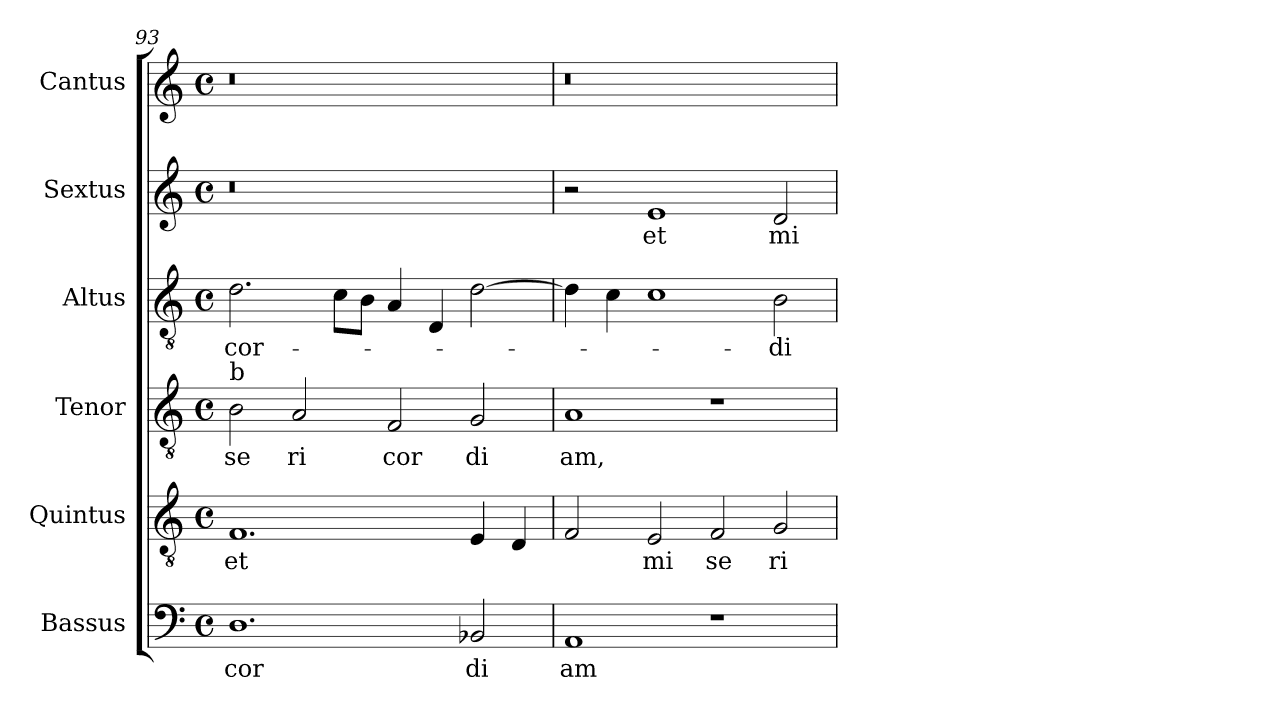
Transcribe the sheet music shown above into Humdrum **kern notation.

**kern	**text	**kern	**text	**kern	**text	**kern	**text	**kern	**text	**kern
*part6	*part6	*part5	*part5	*part4	*part4	*part3	*part3	*part2	*part2	*part1
*staff6	*staff6	*staff5	*staff5	*staff4	*staff4	*staff3	*staff3	*staff2	*staff2	*staff1
*I"Bassus	*	*I"Quintus	*	*I"Tenor	*	*I"Altus	*	*I"Sextus	*	*I"Cantus
*clefF4	*	*clefGv2	*	*clefGv2	*	*clefGv2	*	*clefG2	*	*clefG2
*k[]	*	*	*	*	*	*	*	*	*	*
*C:	*	*	*	*	*	*	*	*	*	*
*M4/4	*	*M4/4	*	*M4/4	*	*M4/4	*	*M4/4	*	*M4/4
*met(c)	*	*met(c)	*	*met(c)	*	*met(c)	*	*met(c)	*	*met(c)
=93	=93	=93	=93	=93	=93	=93	=93	=93	=93	=93
!	!	!	!	!LO:TX:a:t=b	!	!	!	!	!	!
!	!LO:LY:b:cj	!	!LO:LY:b:cj	!	!LO:LY:b:cj	!	!LO:LY:b	!	!	!
1.D	cor	1.F	et	2B\	se	2.d\	-cor-	0r	.	0r
!	!	!	!	!	!LO:LY:b:cj	!	!	!	!	!
.	.	.	.	2A/	ri	.	.	.	.	.
.	.	.	.	.	.	8c\L	.	.	.	.
.	.	.	.	.	.	8B\J	.	.	.	.
!	!	!	!	!	!LO:LY:b:cj	!	!	!	!	!
.	.	.	.	2F/	cor	4A/	.	.	.	.
.	.	.	.	.	.	4D/	.	.	.	.
!	!LO:LY:b:cj	!	!	!	!LO:LY:b:cj	!	!	!	!	!
2BB-X/	di	4E/	.	2G/	di	[>2d\	.	.	.	.
.	.	4D/	.	.	.	.	.	.	.	.
=94	=94	=94	=94	=94	=94	=94	=94	=94	=94	=94
!	!LO:LY:b:cj	!	!	!	!LO:LY:b:cj	!	!	!	!	!
1AA	am	2F/	.	1A	am,	4d\]	.	2r	.	0r
.	.	.	.	.	.	4c\	.	.	.	.
!	!	!	!LO:LY:b:cj	!	!	!	!	!	!LO:LY:b:cj	!
.	.	2E/	mi	.	.	1c	.	1e	et	.
!	!	!	!LO:LY:b:cj	!	!	!	!	!	!	!
1r	.	2F/	se	1r	.	.	.	.	.	.
!	!	!	!LO:LY:b:cj	!	!	!	!LO:LY:b:cj	!	!LO:LY:b:cj	!
.	.	2G/	ri	.	.	2B\	-di-	2d/	mi	.
=	=	=	=	=	=	=	=	=	=	=
*-	*-	*-	*-	*-	*-	*-	*-	*-	*-	*-
